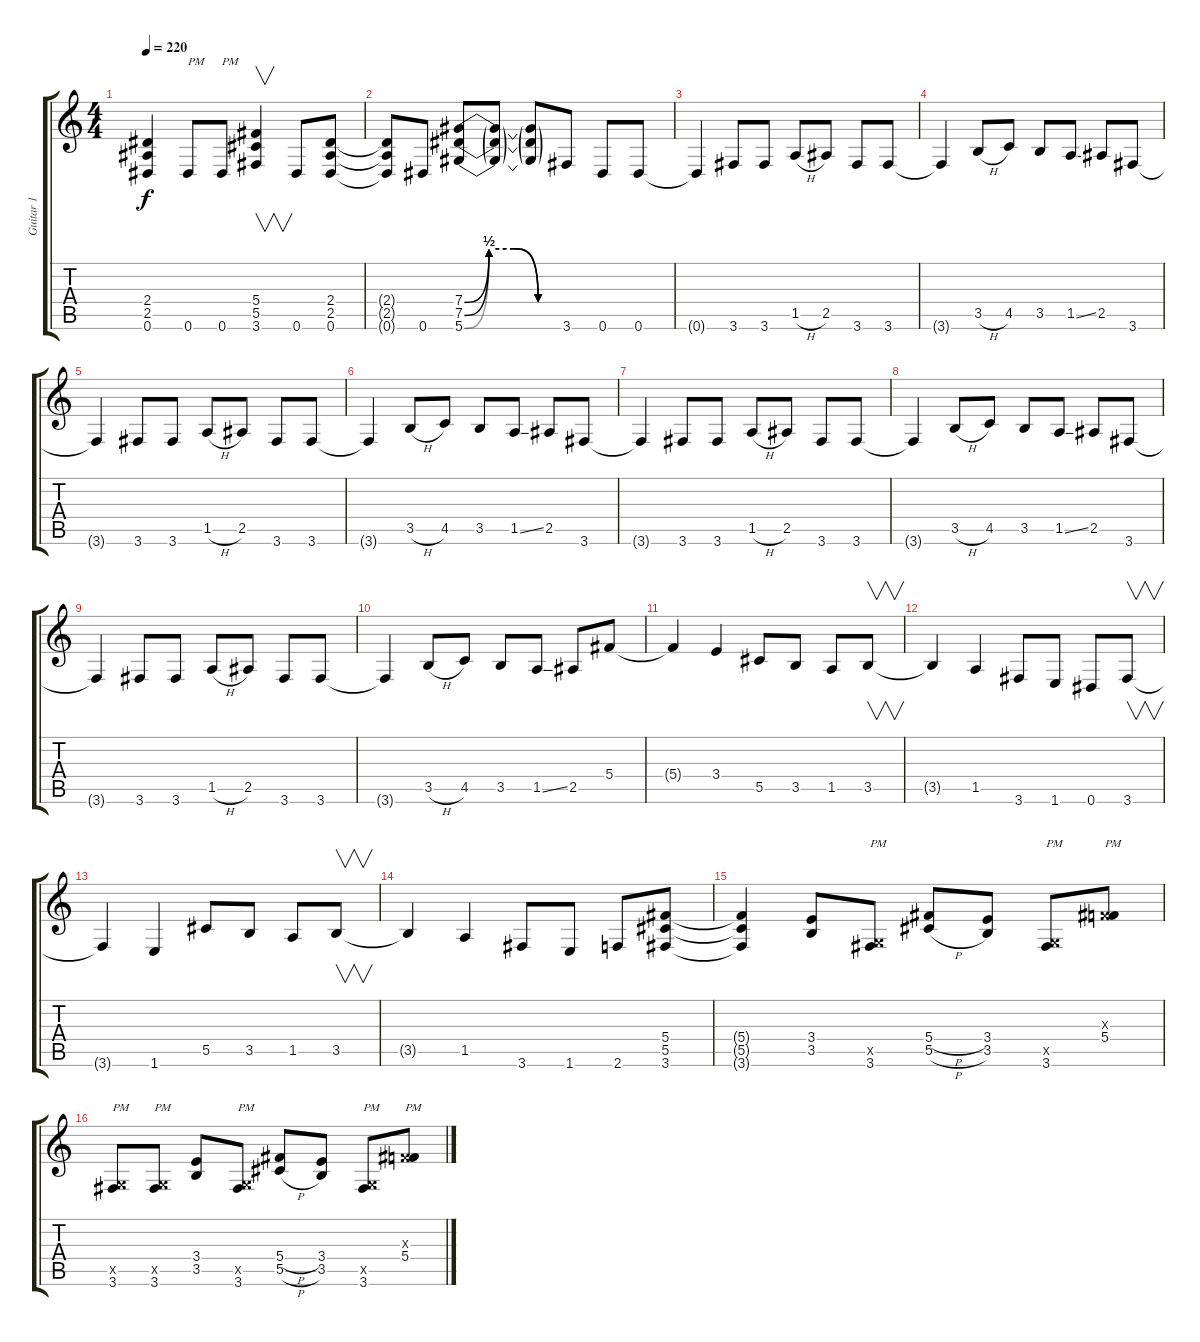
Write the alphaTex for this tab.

\track ("Guitar 1" "Guitar 1") {instrument distortionguitar}
\staff {score tabs}
\tuning (Eb4 Bb3 Gb3 Db3 Ab2 Eb2) {hide}
\ts (4 4)
\tempo 220
\clef g2
\ks c
(2.4{t} 2.5{t} 0.6{t}).4{dy f} 0.6.8{txt "PM"} 0.6.8{txt "PM"} (5.4 5.5 3.6).4{v} 0.6.8 (2.4 2.5 0.6).8 |
(2.4{t} 2.5{t} 0.6{t}).8 0.6.8 (7.4{be (custom 0 0 15 2 30 2 45 0 60 0)} 7.5{be (custom 0 0 15 2 30 2 45 0 60 0)} 5.6{be (custom 0 0 15 2 30 2 45 0 60 0)}).8 (7.4{t} 7.5{t} 5.6{t}).8 (7.4{t} 7.5{t} 5.6{t}).8 3.6.8 0.6.8 0.6.8 |
0.6{t}.4 3.6.8 3.6.8 1.5{h}.8 2.5.8 3.6.8 3.6.8 |
3.6{t}.4 3.5{h}.8 4.5.8 3.5.8 1.5{ss}.8 2.5.8 3.6.8 |
3.6{t}.4 3.6.8 3.6.8 1.5{h}.8 2.5.8 3.6.8 3.6.8 |
3.6{t}.4 3.5{h}.8 4.5.8 3.5.8 1.5{ss}.8 2.5.8 3.6.8 |
3.6{t}.4 3.6.8 3.6.8 1.5{h}.8 2.5.8 3.6.8 3.6.8 |
3.6{t}.4 3.5{h}.8 4.5.8 3.5.8 1.5{ss}.8 2.5.8 3.6.8 |
3.6{t}.4 3.6.8 3.6.8 1.5{h}.8 2.5.8 3.6.8 3.6.8 |
3.6{t}.4 3.5{h}.8 4.5.8 3.5.8 1.5{ss}.8 2.5.8 5.4.8 |
5.4{t}.4 3.4.4 5.5.8 3.5.8 1.5.8 3.5.8{v} |
3.5{t}.4 1.5.4 3.6.8 1.6.8 0.6.8 3.6.8{v} |
3.6{t}.4 1.6.4 5.5.8 3.5.8 1.5.8 3.5.8{v} |
3.5{t}.4 1.5.4 3.6.8 1.6.8 2.6.8 (5.4 5.5 3.6).8 |
(5.4{t} 5.5{t} 3.6{t}).4 (3.4 3.5).8 (-1.5{x} 3.6).8{txt "PM"} (5.4{h} 5.5{h}).8 (3.4 3.5).8 (-1.5{x} 3.6).8{txt "PM"} (-1.3{x} 5.4).8{txt "PM"} |
(-1.5{x} 3.6).8{txt "PM"} (-1.5{x} 3.6).8{txt "PM"} (3.4 3.5).8 (-1.5{x} 3.6).8{txt "PM"} (5.4{h} 5.5{h}).8 (3.4 3.5).8 (-1.5{x} 3.6).8{txt "PM"} (-1.3{x} 5.4).8{txt "PM"}
